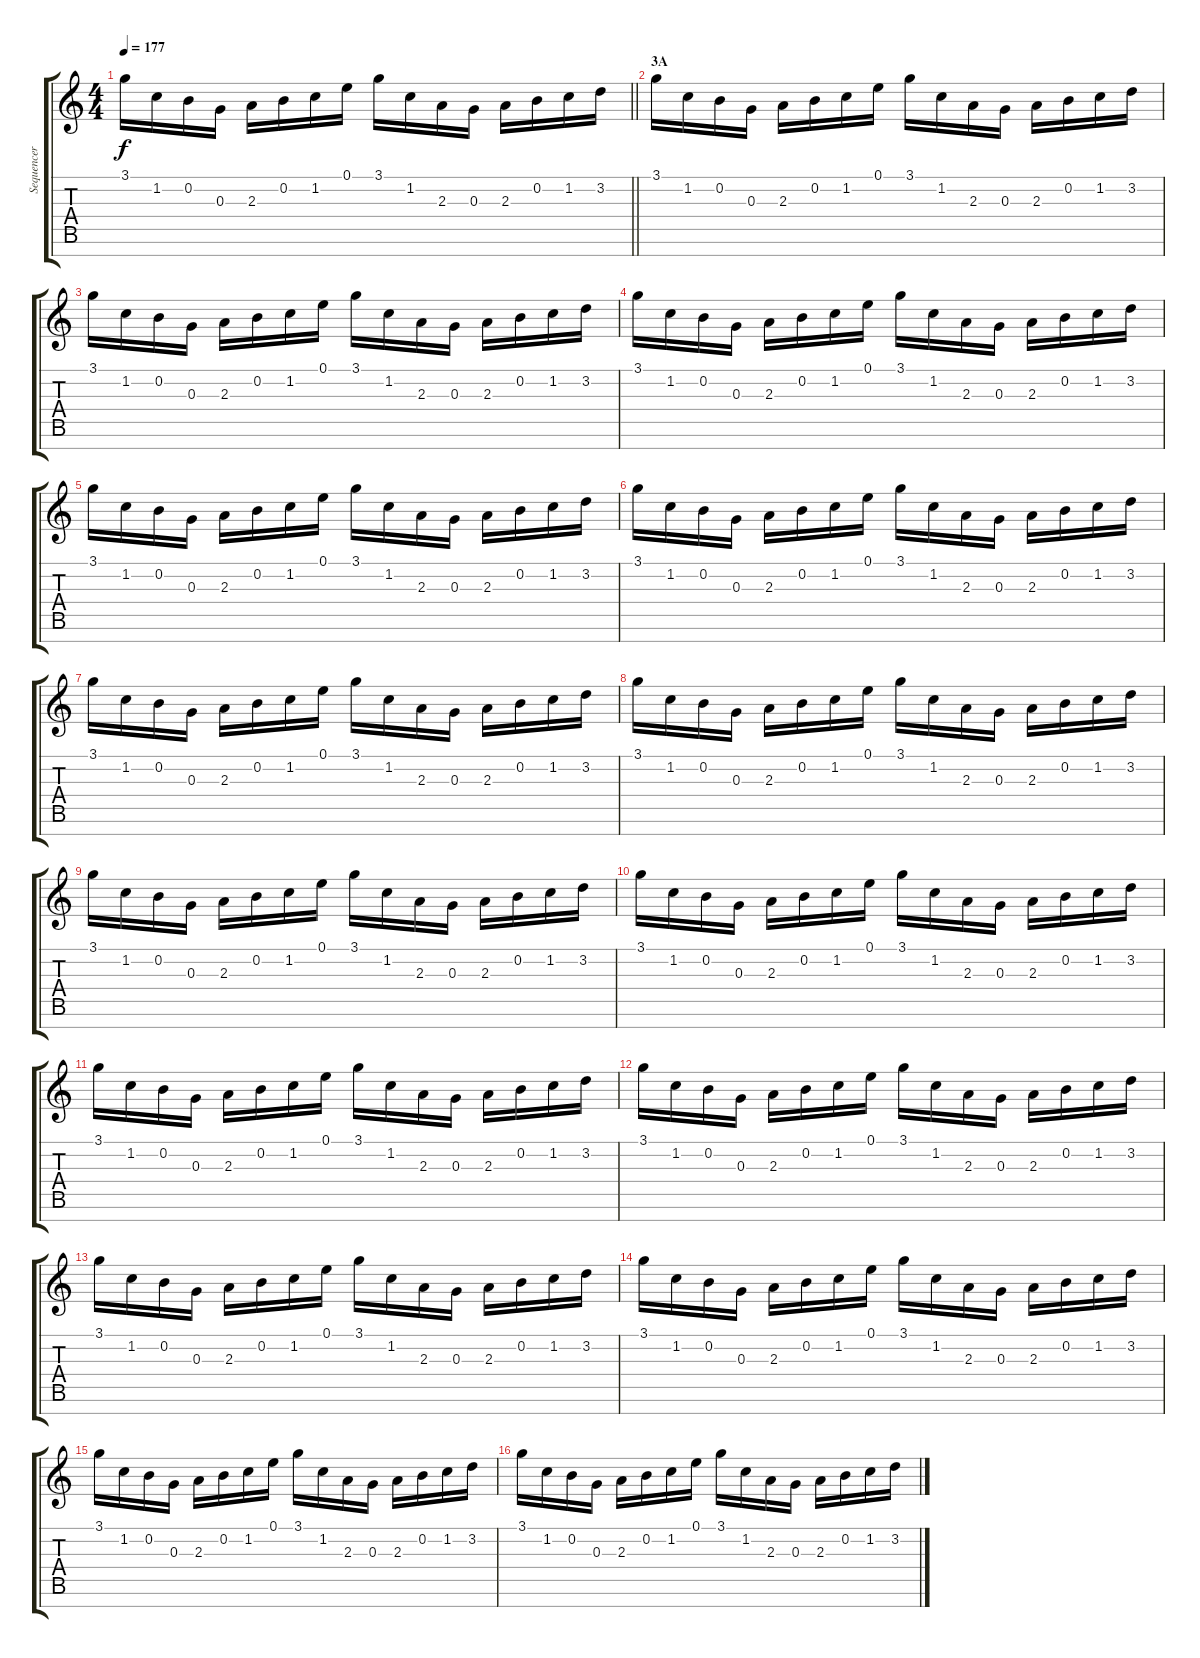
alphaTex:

\track ("Sequencer" "Sequencer") {instrument pad1newage}
\staff {score tabs}
\tuning (E5 B4 G4 D4 A3 E3 B2) {hide}
\ts (4 4)
\tempo 177
\clef g2
\barLineRight lightlight
\ks c
3.1.16{dy f} 1.2.16 0.2.16 0.3.16 2.3.16 0.2.16 1.2.16 0.1.16 3.1.16 1.2.16 2.3.16 0.3.16 2.3.16 0.2.16 1.2.16 3.2.16 |
\section ("" "3A")
3.1.16 1.2.16 0.2.16 0.3.16 2.3.16 0.2.16 1.2.16 0.1.16 3.1.16 1.2.16 2.3.16 0.3.16 2.3.16 0.2.16 1.2.16 3.2.16 |
3.1.16 1.2.16 0.2.16 0.3.16 2.3.16 0.2.16 1.2.16 0.1.16 3.1.16 1.2.16 2.3.16 0.3.16 2.3.16 0.2.16 1.2.16 3.2.16 |
3.1.16 1.2.16 0.2.16 0.3.16 2.3.16 0.2.16 1.2.16 0.1.16 3.1.16 1.2.16 2.3.16 0.3.16 2.3.16 0.2.16 1.2.16 3.2.16 |
3.1.16 1.2.16 0.2.16 0.3.16 2.3.16 0.2.16 1.2.16 0.1.16 3.1.16 1.2.16 2.3.16 0.3.16 2.3.16 0.2.16 1.2.16 3.2.16 |
3.1.16 1.2.16 0.2.16 0.3.16 2.3.16 0.2.16 1.2.16 0.1.16 3.1.16 1.2.16 2.3.16 0.3.16 2.3.16 0.2.16 1.2.16 3.2.16 |
3.1.16 1.2.16 0.2.16 0.3.16 2.3.16 0.2.16 1.2.16 0.1.16 3.1.16 1.2.16 2.3.16 0.3.16 2.3.16 0.2.16 1.2.16 3.2.16 |
3.1.16 1.2.16 0.2.16 0.3.16 2.3.16 0.2.16 1.2.16 0.1.16 3.1.16 1.2.16 2.3.16 0.3.16 2.3.16 0.2.16 1.2.16 3.2.16 |
3.1.16 1.2.16 0.2.16 0.3.16 2.3.16 0.2.16 1.2.16 0.1.16 3.1.16 1.2.16 2.3.16 0.3.16 2.3.16 0.2.16 1.2.16 3.2.16 |
3.1.16 1.2.16 0.2.16 0.3.16 2.3.16 0.2.16 1.2.16 0.1.16 3.1.16 1.2.16 2.3.16 0.3.16 2.3.16 0.2.16 1.2.16 3.2.16 |
3.1.16 1.2.16 0.2.16 0.3.16 2.3.16 0.2.16 1.2.16 0.1.16 3.1.16 1.2.16 2.3.16 0.3.16 2.3.16 0.2.16 1.2.16 3.2.16 |
3.1.16 1.2.16 0.2.16 0.3.16 2.3.16 0.2.16 1.2.16 0.1.16 3.1.16 1.2.16 2.3.16 0.3.16 2.3.16 0.2.16 1.2.16 3.2.16 |
3.1.16 1.2.16 0.2.16 0.3.16 2.3.16 0.2.16 1.2.16 0.1.16 3.1.16 1.2.16 2.3.16 0.3.16 2.3.16 0.2.16 1.2.16 3.2.16 |
3.1.16 1.2.16 0.2.16 0.3.16 2.3.16 0.2.16 1.2.16 0.1.16 3.1.16 1.2.16 2.3.16 0.3.16 2.3.16 0.2.16 1.2.16 3.2.16 |
3.1.16 1.2.16 0.2.16 0.3.16 2.3.16 0.2.16 1.2.16 0.1.16 3.1.16 1.2.16 2.3.16 0.3.16 2.3.16 0.2.16 1.2.16 3.2.16 |
3.1.16 1.2.16 0.2.16 0.3.16 2.3.16 0.2.16 1.2.16 0.1.16 3.1.16 1.2.16 2.3.16 0.3.16 2.3.16 0.2.16 1.2.16 3.2.16
